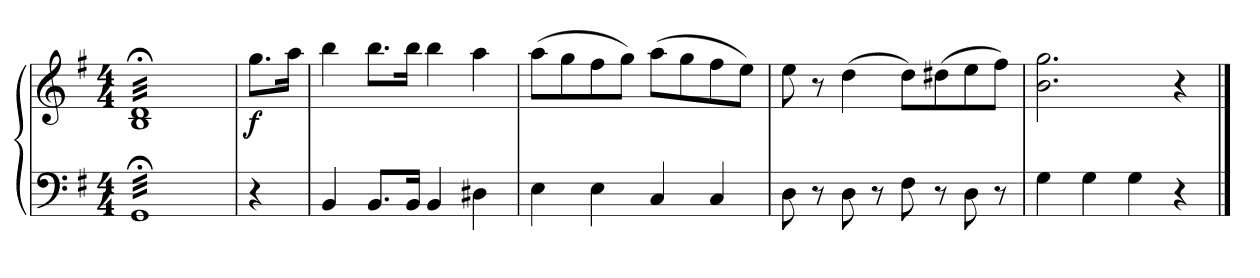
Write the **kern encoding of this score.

**kern	**kern	**dynam
*part1	*part1	*part1
*staff2	*staff1	*staff1/2
*clefF4	*clefG2	*
*k[f#]	*k[f#]	*
*M4/4	*M4/4	*
=1	=1	=1
*tremolo	*	*
*	*tremolo	*
32GG;<LLL	32B;< 32d;<LLL	.
32GG;<	32B;< 32d;<	.
32GG;<	32B;< 32d;<	.
32GG;<	32B;< 32d;<	.
32GG;<	32B;< 32d;<	.
32GG;<	32B;< 32d;<	.
32GG;<	32B;< 32d;<	.
32GG;<	32B;< 32d;<	.
32GG;<	32B;< 32d;<	.
32GG;<	32B;< 32d;<	.
32GG;<	32B;< 32d;<	.
32GG;<	32B;< 32d;<	.
32GG;<	32B;< 32d;<	.
32GG;<	32B;< 32d;<	.
32GG;<	32B;< 32d;<	.
32GG;<	32B;< 32d;<	.
32GG;<	32B;< 32d;<	.
32GG;<	32B;< 32d;<	.
32GG;<	32B;< 32d;<	.
32GG;<	32B;< 32d;<	.
32GG;<	32B;< 32d;<	.
32GG;<	32B;< 32d;<	.
32GG;<	32B;< 32d;<	.
32GG;<	32B;< 32d;<	.
32GG;<	32B;< 32d;<	.
32GG;<	32B;< 32d;<	.
32GG;<	32B;< 32d;<	.
32GG;<	32B;< 32d;<	.
32GG;<	32B;< 32d;<	.
32GG;<	32B;< 32d;<	.
32GG;<	32B;< 32d;<	.
32GG;<JJJ	32B;< 32d;<JJJ	.
*	*Xtremolo	*
*Xtremolo	*	*
=2	=2	=2
!	!	!LO:DY:b
4r	8.gg\L	f
.	16aa\Jk	.
=3	=3	=3
4BB/	4bb\	.
8.BB/L	8.bb\L	.
16BB/Jk	16bb\Jk	.
4BB/	4bb\	.
4D#X\	4aa\	.
=4	=4	=4
4E\	(>8aa\L	.
.	8gg\	.
4E\	8ff#\	.
.	8gg\J)	.
4C/	(>8aa\L	.
.	8gg\	.
4C/	8ff#\	.
.	8ee\J)	.
=5	=5	=5
8D\	8ee\	.
8r	8r	.
8D\	(>4dd\	.
8r	.	.
8F#\	8dd\L)	.
8r	(>8dd#X\	.
8D\	8ee\	.
8r	8ff#\J)	.
!!LO:LB:g=z
=6	=6	=6
4G\	2.b\ 2.gg\	.
4G\	.	.
4G\	.	.
4r	4r	.
==	==	==
*-	*-	*-
